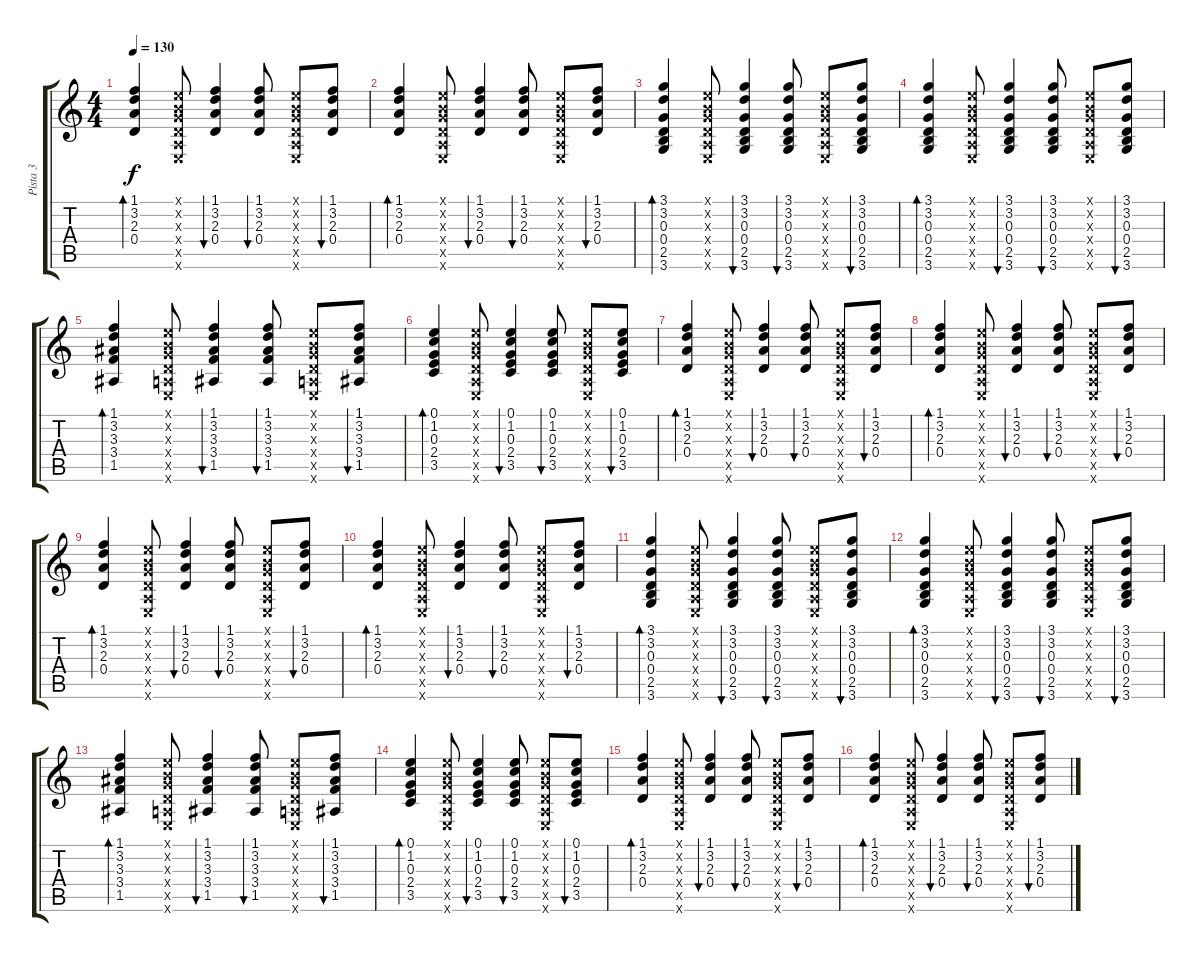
\track ("Pista 3" "Pista 3") {instrument acousticguitarsteel}
\staff {score tabs}
\tuning (E4 B3 G3 D3 A2 E2) {hide}
\ts (4 4)
\tempo 130
\clef g2
\ks c
(1.1 3.2 2.3 0.4).4{bd 60 dy f volume 9} (0.1{x} 0.2{x} 0.3{x} 0.4{x} 0.5{x} 0.6{x}).8 (1.1 3.2 2.3 0.4).4{bu 60} (1.1 3.2 2.3 0.4).8{bu 60} (0.1{x} 0.2{x} 0.3{x} 0.4{x} 0.5{x} 0.6{x}).8 (1.1 3.2 2.3 0.4).8{bu 60} |
(1.1 3.2 2.3 0.4).4{bd 60} (0.1{x} 0.2{x} 0.3{x} 0.4{x} 0.5{x} 0.6{x}).8 (1.1 3.2 2.3 0.4).4{bu 60} (1.1 3.2 2.3 0.4).8{bu 60} (0.1{x} 0.2{x} 0.3{x} 0.4{x} 0.5{x} 0.6{x}).8 (1.1 3.2 2.3 0.4).8{bu 60} |
(3.1 3.2 0.3 0.4 2.5 3.6).4{bd 60} (0.1{x} 0.2{x} 0.3{x} 0.4{x} 0.5{x} 0.6{x}).8 (3.1 3.2 0.3 0.4 2.5 3.6).4{bu 60} (3.1 3.2 0.3 0.4 2.5 3.6).8{bu 60} (0.1{x} 0.2{x} 0.3{x} 0.4{x} 0.5{x} 0.6{x}).8 (3.1 3.2 0.3 0.4 2.5 3.6).8{bu 60} |
(3.1 3.2 0.3 0.4 2.5 3.6).4{bd 60} (0.1{x} 0.2{x} 0.3{x} 0.4{x} 0.5{x} 0.6{x}).8 (3.1 3.2 0.3 0.4 2.5 3.6).4{bu 60} (3.1 3.2 0.3 0.4 2.5 3.6).8{bu 60} (0.1{x} 0.2{x} 0.3{x} 0.4{x} 0.5{x} 0.6{x}).8 (3.1 3.2 0.3 0.4 2.5 3.6).8{bu 60} |
(1.1 3.2 3.3 3.4 1.5).4{bd 60} (0.1{x} 0.2{x} 0.3{x} 0.4{x} 0.5{x} 0.6{x}).8 (1.1 3.2 3.3 3.4 1.5).4{bu 60} (1.1 3.2 3.3 3.4 1.5).8{bu 60} (0.1{x} 0.2{x} 0.3{x} 0.4{x} 0.5{x} 0.6{x}).8 (1.1 3.2 3.3 3.4 1.5).8{bu 60} |
(0.1 1.2 0.3 2.4 3.5).4{bd 60} (0.1{x} 0.2{x} 0.3{x} 0.4{x} 0.5{x} 0.6{x}).8 (0.1 1.2 0.3 2.4 3.5).4{bu 60} (0.1 1.2 0.3 2.4 3.5).8{bu 60} (0.1{x} 0.2{x} 0.3{x} 0.4{x} 0.5{x} 0.6{x}).8 (0.1 1.2 0.3 2.4 3.5).8{bu 60} |
(1.1 3.2 2.3 0.4).4{bd 60} (0.1{x} 0.2{x} 0.3{x} 0.4{x} 0.5{x} 0.6{x}).8 (1.1 3.2 2.3 0.4).4{bu 60} (1.1 3.2 2.3 0.4).8{bu 60} (0.1{x} 0.2{x} 0.3{x} 0.4{x} 0.5{x} 0.6{x}).8 (1.1 3.2 2.3 0.4).8{bu 60} |
(1.1 3.2 2.3 0.4).4{bd 60} (0.1{x} 0.2{x} 0.3{x} 0.4{x} 0.5{x} 0.6{x}).8 (1.1 3.2 2.3 0.4).4{bu 60} (1.1 3.2 2.3 0.4).8{bu 60} (0.1{x} 0.2{x} 0.3{x} 0.4{x} 0.5{x} 0.6{x}).8 (1.1 3.2 2.3 0.4).8{bu 60} |
(1.1 3.2 2.3 0.4).4{bd 60} (0.1{x} 0.2{x} 0.3{x} 0.4{x} 0.5{x} 0.6{x}).8 (1.1 3.2 2.3 0.4).4{bu 60} (1.1 3.2 2.3 0.4).8{bu 60} (0.1{x} 0.2{x} 0.3{x} 0.4{x} 0.5{x} 0.6{x}).8 (1.1 3.2 2.3 0.4).8{bu 60} |
(1.1 3.2 2.3 0.4).4{bd 60} (0.1{x} 0.2{x} 0.3{x} 0.4{x} 0.5{x} 0.6{x}).8 (1.1 3.2 2.3 0.4).4{bu 60} (1.1 3.2 2.3 0.4).8{bu 60} (0.1{x} 0.2{x} 0.3{x} 0.4{x} 0.5{x} 0.6{x}).8 (1.1 3.2 2.3 0.4).8{bu 60} |
(3.1 3.2 0.3 0.4 2.5 3.6).4{bd 60} (0.1{x} 0.2{x} 0.3{x} 0.4{x} 0.5{x} 0.6{x}).8 (3.1 3.2 0.3 0.4 2.5 3.6).4{bu 60} (3.1 3.2 0.3 0.4 2.5 3.6).8{bu 60} (0.1{x} 0.2{x} 0.3{x} 0.4{x} 0.5{x} 0.6{x}).8 (3.1 3.2 0.3 0.4 2.5 3.6).8{bu 60} |
(3.1 3.2 0.3 0.4 2.5 3.6).4{bd 60} (0.1{x} 0.2{x} 0.3{x} 0.4{x} 0.5{x} 0.6{x}).8 (3.1 3.2 0.3 0.4 2.5 3.6).4{bu 60} (3.1 3.2 0.3 0.4 2.5 3.6).8{bu 60} (0.1{x} 0.2{x} 0.3{x} 0.4{x} 0.5{x} 0.6{x}).8 (3.1 3.2 0.3 0.4 2.5 3.6).8{bu 60} |
(1.1 3.2 3.3 3.4 1.5).4{bd 60} (0.1{x} 0.2{x} 0.3{x} 0.4{x} 0.5{x} 0.6{x}).8 (1.1 3.2 3.3 3.4 1.5).4{bu 60} (1.1 3.2 3.3 3.4 1.5).8{bu 60} (0.1{x} 0.2{x} 0.3{x} 0.4{x} 0.5{x} 0.6{x}).8 (1.1 3.2 3.3 3.4 1.5).8{bu 60} |
(0.1 1.2 0.3 2.4 3.5).4{bd 60} (0.1{x} 0.2{x} 0.3{x} 0.4{x} 0.5{x} 0.6{x}).8 (0.1 1.2 0.3 2.4 3.5).4{bu 60} (0.1 1.2 0.3 2.4 3.5).8{bu 60} (0.1{x} 0.2{x} 0.3{x} 0.4{x} 0.5{x} 0.6{x}).8 (0.1 1.2 0.3 2.4 3.5).8{bu 60} |
(1.1 3.2 2.3 0.4).4{bd 60} (0.1{x} 0.2{x} 0.3{x} 0.4{x} 0.5{x} 0.6{x}).8 (1.1 3.2 2.3 0.4).4{bu 60} (1.1 3.2 2.3 0.4).8{bu 60} (0.1{x} 0.2{x} 0.3{x} 0.4{x} 0.5{x} 0.6{x}).8 (1.1 3.2 2.3 0.4).8{bu 60} |
(1.1 3.2 2.3 0.4).4{bd 60} (0.1{x} 0.2{x} 0.3{x} 0.4{x} 0.5{x} 0.6{x}).8 (1.1 3.2 2.3 0.4).4{bu 60} (1.1 3.2 2.3 0.4).8{bu 60} (0.1{x} 0.2{x} 0.3{x} 0.4{x} 0.5{x} 0.6{x}).8 (1.1 3.2 2.3 0.4).8{bu 60}
